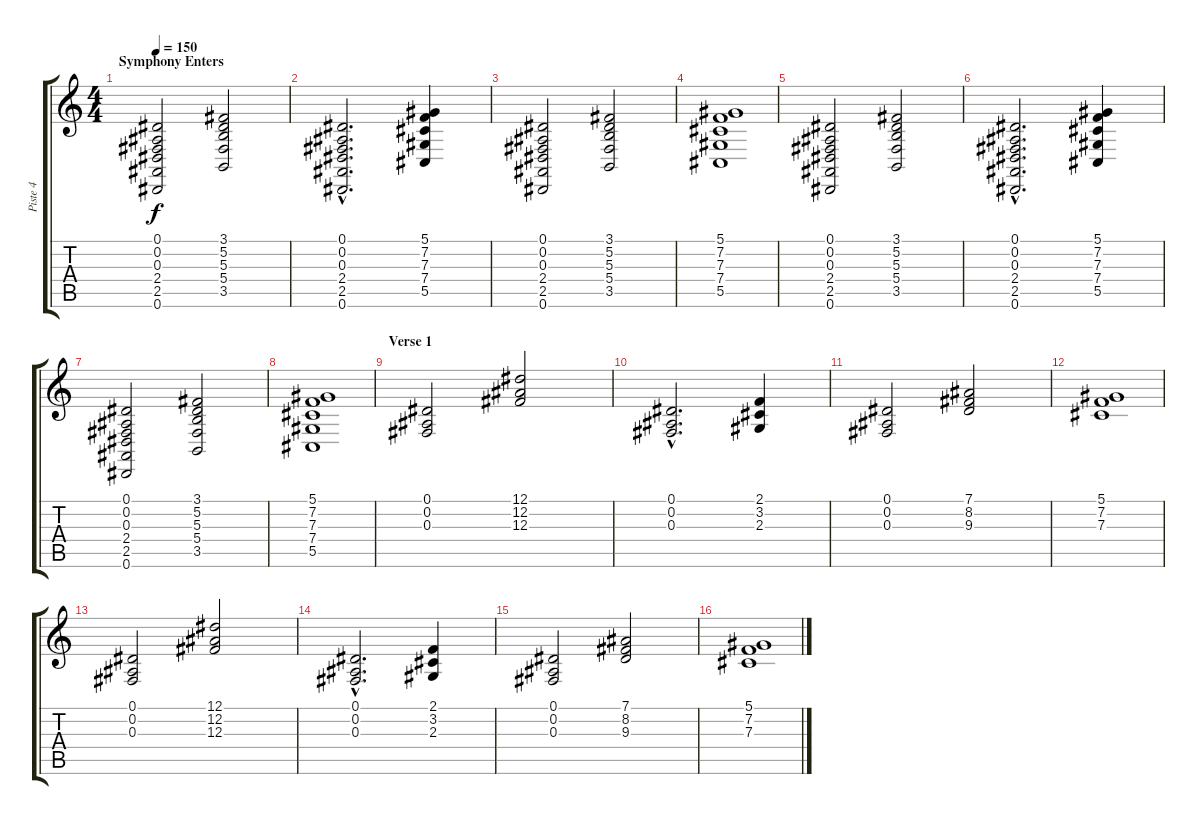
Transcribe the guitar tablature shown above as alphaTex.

\track ("Piste 4" "Piste 4") {instrument stringensemble1}
\staff {score tabs}
\tuning (Eb4 Bb3 Gb3 Db3 Ab2 Eb2) {hide}
\ts (4 4)
\section ("" "Symphony Enters")
\tempo 150
\clef g2
\ks c
(0.1 0.2 0.3 2.4 2.5 0.6).2{dy f} (3.1 5.2 5.3 5.4 3.5).2 |
(0.1{hac} 0.2{hac} 0.3{hac} 2.4{hac} 2.5{hac} 0.6{hac}).2{d} (5.1 7.2 7.3 7.4 5.5).4 |
(0.1 0.2 0.3 2.4 2.5 0.6).2 (3.1 5.2 5.3 5.4 3.5).2 |
(5.1 7.2 7.3 7.4 5.5).1 |
(0.1 0.2 0.3 2.4 2.5 0.6).2 (3.1 5.2 5.3 5.4 3.5).2 |
(0.1{hac} 0.2{hac} 0.3{hac} 2.4{hac} 2.5{hac} 0.6{hac}).2{d} (5.1 7.2 7.3 7.4 5.5).4 |
(0.1 0.2 0.3 2.4 2.5 0.6).2 (3.1 5.2 5.3 5.4 3.5).2 |
(5.1 7.2 7.3 7.4 5.5).1 |
\section ("" "Verse 1")
(0.1 0.2 0.3).2 (12.1 12.2 12.3).2 |
(0.1{hac} 0.2{hac} 0.3{hac}).2{d} (2.1 3.2 2.3).4 |
(0.1 0.2 0.3).2 (7.1 8.2 9.3).2 |
(5.1 7.2 7.3).1 |
(0.1 0.2 0.3).2 (12.1 12.2 12.3).2 |
(0.1{hac} 0.2{hac} 0.3{hac}).2{d} (2.1 3.2 2.3).4 |
(0.1 0.2 0.3).2 (7.1 8.2 9.3).2 |
(5.1 7.2 7.3).1
